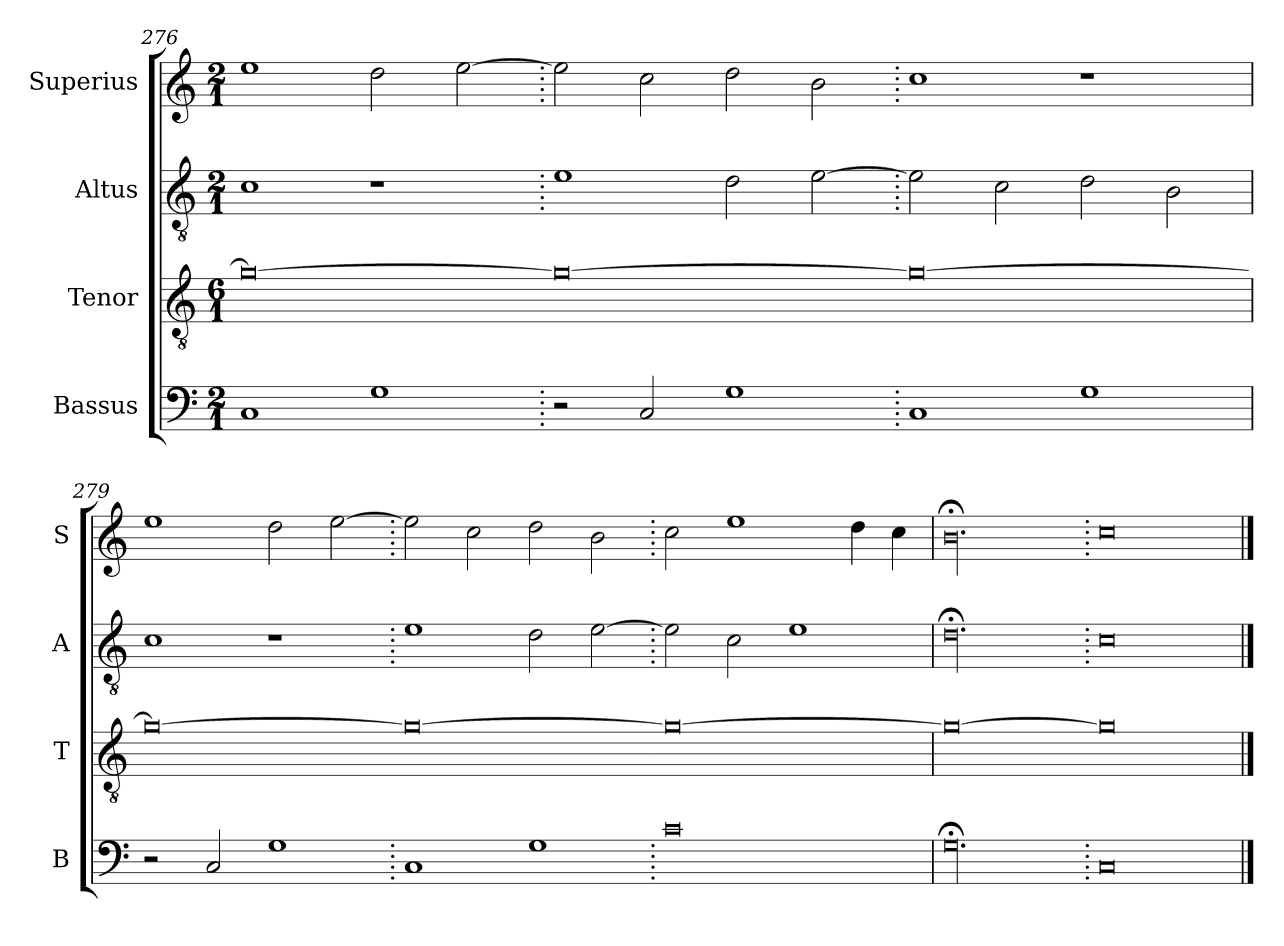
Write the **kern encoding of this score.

**kern	**kern	**kern	**kern
*part4	*part3	*part2	*part1
*staff4	*staff3	*staff2	*staff1
*I"Bassus	*I"Tenor	*I"Altus	*I"Superius
*I'B	*I'T	*I'A	*I'S
*clefF4	*clefGv2	*clefGv2	*clefG2
*k[]	*k[]	*k[]	*k[]
*M2/1	*M6/1	*M2/1	*M2/1
=276	=276	=276	=276
1C	0g_	1c	1ee
1G	.	1r	2dd\
.	.	.	[2ee\
=277.	=277-	=277.	=277.
2r	0g_	1e	2ee\]
2C/	.	.	2cc\
1G	.	2d\	2dd\
.	.	[2e\	2b\
=278.	=278-	=278.	=278.
1C	0g_	2e\]	1cc
.	.	2c\	.
1G	.	2d\	1r
.	.	2B\	.
=279	=279	=279	=279
2r	0g_	1c	1ee
2C/	.	.	.
1G	.	1r	2dd\
.	.	.	[2ee\
=280.	=280-	=280.	=280.
1C	0g_	1e	2ee\]
.	.	.	2cc\
1G	.	2d\	2dd\
.	.	[2e\	2b\
=281.	=281-	=281.	=281.
0c	0g_	2e\]	2cc\
.	.	2c\	1ee
.	.	1e	.
.	.	.	4dd\
.	.	.	4cc\
=282	=282	=282	=282
!LO:N:vis=00.	!	!LO:N:vis=00.	!LO:N:vis=00.
0G;<	0g_	0d;<	0b;<
=283.	=283-	=283.	=283.
0C	0g]	0c	0cc
==	==	==	==
*-	*-	*-	*-
